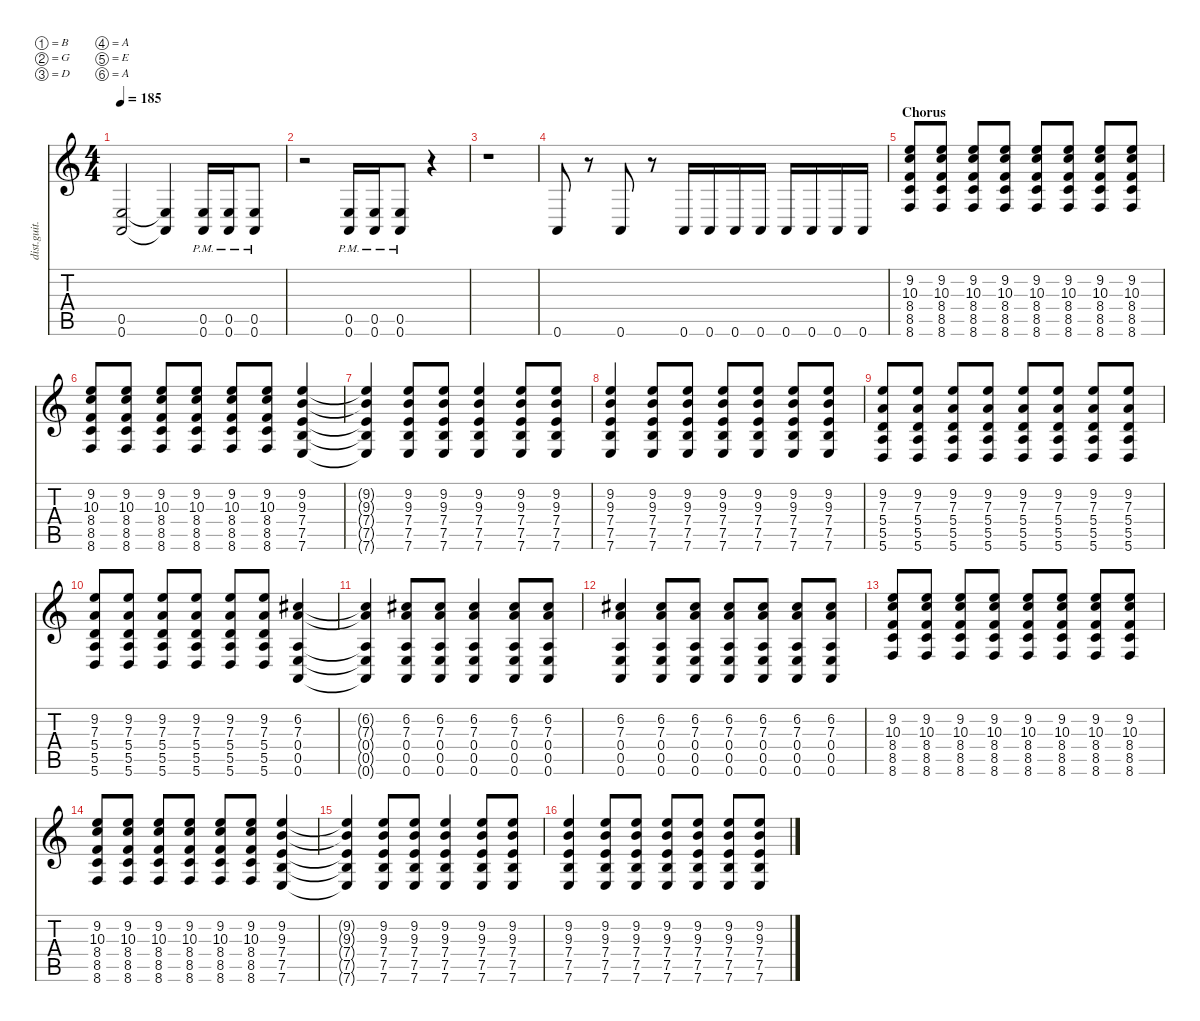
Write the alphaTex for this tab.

\defaultSystemsLayout 4
\hideDynamics
\bracketExtendMode nobrackets
\track ("Distortion Guitar - Petr" "dist.guit.") {instrument distortionguitar}
\staff {score tabs}
\tuning (B3 G3 D3 A2 E2 A1)
\ts (4 4)
\tempo 185
\clef g2
\ks c
(0.6 0.5).2{dy mf beam Up} (0.6{t} 0.5{t}).4{beam Up} (0.6{pm} 0.5{pm}).16{beam Up} (0.6{pm} 0.5{pm}).16{beam Up} (0.6{pm} 0.5{pm}).8{beam Up} |
r.2{beam Down} (0.6{pm} 0.5{pm}).16{beam Up} (0.6{pm} 0.5{pm}).16{beam Up} (0.6{pm} 0.5{pm}).8{beam Up} r.4{beam Down} |
r.1{beam Down} |
0.6.8{beam Up} r.8{beam Down} 0.6.8{beam Up} r.8{beam Down} 0.6.16{beam Up} 0.6.16{beam Up} 0.6.16{beam Up} 0.6.16{beam Up} 0.6.16{beam Up} 0.6.16{beam Up} 0.6.16{beam Up} 0.6.16{beam Up} |
\section ("" "Chorus")
(8.6 8.5 8.4 10.3 9.2).8{beam Up} (8.6 8.5 8.4 10.3 9.2).8{beam Up} (8.6 8.5 8.4 10.3 9.2).8{beam Up} (8.6 8.5 8.4 10.3 9.2).8{beam Up} (8.6 8.5 8.4 10.3 9.2).8{beam Up} (8.6 8.5 8.4 10.3 9.2).8{beam Up} (8.6 8.5 8.4 10.3 9.2).8{beam Up} (8.6 8.5 8.4 10.3 9.2).8{beam Up} |
(8.6 8.5 8.4 10.3 9.2).8{beam Up} (8.6 8.5 8.4 10.3 9.2).8{beam Up} (8.6 8.5 8.4 10.3 9.2).8{beam Up} (8.6 8.5 8.4 10.3 9.2).8{beam Up} (8.6 8.5 8.4 10.3 9.2).8{beam Up} (8.6 8.5 8.4 10.3 9.2).8{beam Up} (7.6 7.5 7.4 9.3 9.2).4{beam Up} |
(7.6{t} 7.5{t} 7.4{t} 9.3{t} 9.2{t}).4{beam Up} (7.6 7.5 7.4 9.3 9.2).8{beam Up} (7.6 7.5 7.4 9.3 9.2).8{beam Up} (7.6 7.5 7.4 9.3 9.2).4{beam Up} (7.6 7.5 7.4 9.3 9.2).8{beam Up} (7.6 7.5 7.4 9.3 9.2).8{beam Up} |
(7.6 7.5 7.4 9.3 9.2).4{beam Up} (7.6 7.5 7.4 9.3 9.2).8{beam Up} (7.6 7.5 7.4 9.3 9.2).8{beam Up} (7.6 7.5 7.4 9.3 9.2).8{beam Up} (7.6 7.5 7.4 9.3 9.2).8{beam Up} (7.6 7.5 7.4 9.3 9.2).8{beam Up} (7.6 7.5 7.4 9.3 9.2).8{beam Up} |
(5.6 5.5 5.4 7.3 9.2).8{beam Up} (5.6 5.5 5.4 7.3 9.2).8{beam Up} (5.6 5.5 5.4 7.3 9.2).8{beam Up} (5.6 5.5 5.4 7.3 9.2).8{beam Up} (5.6 5.5 5.4 7.3 9.2).8{beam Up} (5.6 5.5 5.4 7.3 9.2).8{beam Up} (5.6 5.5 5.4 7.3 9.2).8{beam Up} (5.6 5.5 5.4 7.3 9.2).8{beam Up} |
(5.6 5.5 5.4 7.3 9.2).8{beam Up} (5.6 5.5 5.4 7.3 9.2).8{beam Up} (5.6 5.5 5.4 7.3 9.2).8{beam Up} (5.6 5.5 5.4 7.3 9.2).8{beam Up} (5.6 5.5 5.4 7.3 9.2).8{beam Up} (5.6 5.5 5.4 7.3 9.2).8{beam Up} (0.6 0.5 0.4 7.3 6.2{acc #}).4{beam Up} |
(0.6{t} 0.5{t} 0.4{t} 7.3{t} 6.2{t acc #}).4{beam Up} (0.6 0.5 0.4 7.3 6.2{acc #}).8{beam Up} (0.6 0.5 0.4 6.2{acc #} 7.3).8{beam Up} (0.6 0.5 0.4 6.2{acc #} 7.3).4{beam Up} (0.6 0.5 0.4 6.2{acc #} 7.3).8{beam Up} (0.6 0.5 0.4 6.2{acc #} 7.3).8{beam Up} |
(0.6 0.5 0.4 6.2{acc #} 7.3).4{beam Up} (0.6 0.5 0.4 6.2{acc #} 7.3).8{beam Up} (0.6 0.5 0.4 6.2{acc #} 7.3).8{beam Up} (0.6 0.5 0.4 6.2{acc #} 7.3).8{beam Up} (0.6 0.5 0.4 6.2{acc #} 7.3).8{beam Up} (0.6 0.5 0.4 6.2{acc #} 7.3).8{beam Up} (0.6 0.5 0.4 6.2{acc #} 7.3).8{beam Up} |
(8.6 8.5 8.4 10.3 9.2).8{beam Up} (8.6 8.5 8.4 10.3 9.2).8{beam Up} (8.6 8.5 8.4 10.3 9.2).8{beam Up} (8.6 8.5 8.4 10.3 9.2).8{beam Up} (8.6 8.5 8.4 10.3 9.2).8{beam Up} (8.6 8.5 8.4 10.3 9.2).8{beam Up} (8.6 8.5 8.4 10.3 9.2).8{beam Up} (8.6 8.5 8.4 10.3 9.2).8{beam Up} |
(8.6 8.5 8.4 10.3 9.2).8{beam Up} (8.6 8.5 8.4 10.3 9.2).8{beam Up} (8.6 8.5 8.4 10.3 9.2).8{beam Up} (8.6 8.5 8.4 10.3 9.2).8{beam Up} (8.6 8.5 8.4 10.3 9.2).8{beam Up} (8.6 8.5 8.4 10.3 9.2).8{beam Up} (7.6 7.5 7.4 9.3 9.2).4{beam Up} |
(7.6{t} 7.5{t} 7.4{t} 9.3{t} 9.2{t}).4{beam Up} (7.6 7.5 7.4 9.3 9.2).8{beam Up} (7.6 7.5 7.4 9.3 9.2).8{beam Up} (7.6 7.5 7.4 9.3 9.2).4{beam Up} (7.6 7.5 7.4 9.3 9.2).8{beam Up} (7.6 7.5 7.4 9.3 9.2).8{beam Up} |
(7.6 7.5 7.4 9.3 9.2).4{beam Up} (7.6 7.5 7.4 9.3 9.2).8{beam Up} (7.6 7.5 7.4 9.3 9.2).8{beam Up} (7.6 7.5 7.4 9.3 9.2).8{beam Up} (7.6 7.5 7.4 9.3 9.2).8{beam Up} (7.6 7.5 7.4 9.3 9.2).8{beam Up} (7.6 7.5 7.4 9.3 9.2).8{beam Up}
